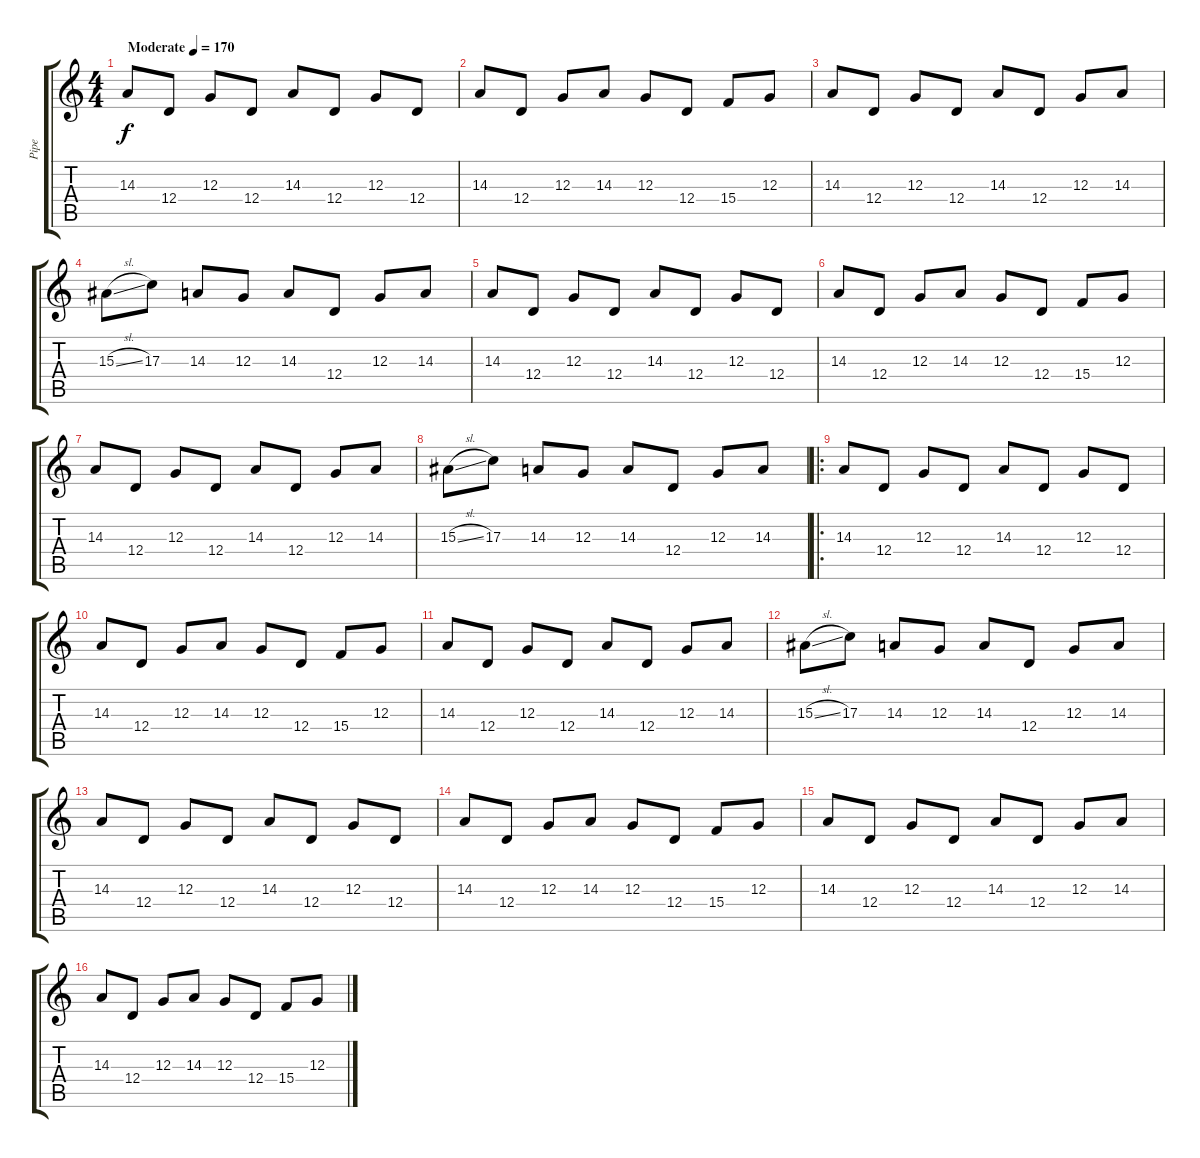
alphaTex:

\track ("Pipe" "Pipe") {instrument altosax}
\staff {score tabs}
\tuning (E4 B3 G3 D3 A2 E2) {hide}
\ts (4 4)
\tempo (170 "Moderate")
\clef g2
\ks c
14.3.8{dy f instrument altosax} 12.4.8 12.3.8 12.4.8 14.3.8 12.4.8 12.3.8 12.4.8 |
14.3.8 12.4.8 12.3.8 14.3.8 12.3.8 12.4.8 15.4.8 12.3.8 |
14.3.8 12.4.8 12.3.8 12.4.8 14.3.8 12.4.8 12.3.8 14.3.8 |
15.3{sl}.8 17.3.8 14.3.8 12.3.8 14.3.8 12.4.8 12.3.8 14.3.8 |
14.3.8 12.4.8 12.3.8 12.4.8 14.3.8 12.4.8 12.3.8 12.4.8 |
14.3.8 12.4.8 12.3.8 14.3.8 12.3.8 12.4.8 15.4.8 12.3.8 |
14.3.8 12.4.8 12.3.8 12.4.8 14.3.8 12.4.8 12.3.8 14.3.8 |
15.3{sl}.8 17.3.8 14.3.8 12.3.8 14.3.8 12.4.8 12.3.8 14.3.8 |
\ro
14.3.8{volume 13 instrument englishhorn} 12.4.8 12.3.8 12.4.8 14.3.8 12.4.8 12.3.8 12.4.8 |
14.3.8 12.4.8 12.3.8 14.3.8 12.3.8 12.4.8 15.4.8 12.3.8 |
14.3.8 12.4.8 12.3.8 12.4.8 14.3.8 12.4.8 12.3.8 14.3.8 |
15.3{sl}.8 17.3.8 14.3.8 12.3.8 14.3.8 12.4.8 12.3.8 14.3.8 |
14.3.8 12.4.8 12.3.8 12.4.8 14.3.8 12.4.8 12.3.8 12.4.8 |
14.3.8 12.4.8 12.3.8 14.3.8 12.3.8 12.4.8 15.4.8 12.3.8 |
14.3.8 12.4.8 12.3.8 12.4.8 14.3.8 12.4.8 12.3.8 14.3.8 |
14.3.8 12.4.8 12.3.8 14.3.8 12.3.8 12.4.8 15.4.8 12.3.8
